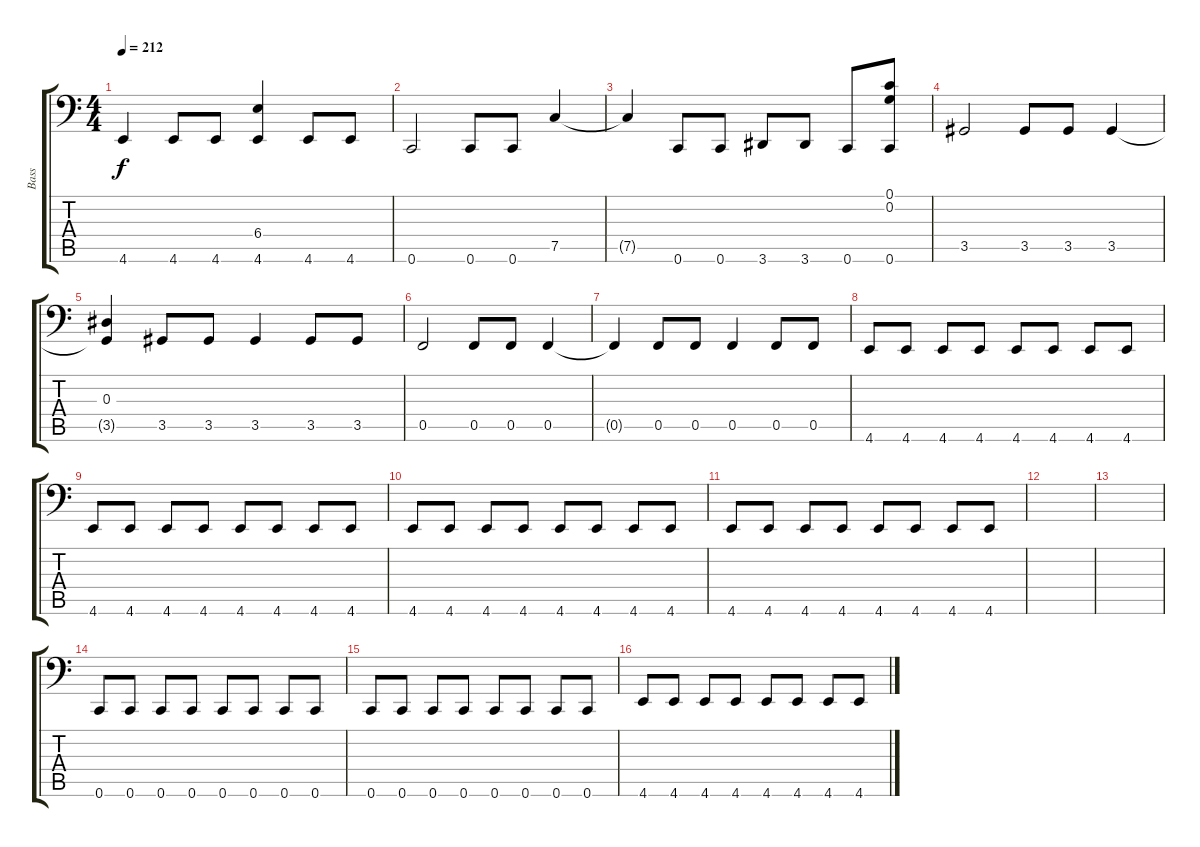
\track ("Bass" "Bass") {instrument electricbassfinger}
\staff {score tabs}
\tuning (C3 G2 Eb2 Bb1 F1 C1) {hide}
\ts (4 4)
\tempo 212
\clef f4
\ks c
4.6{t}.4{dy f} 4.6.8 4.6.8 (6.4 4.6).4 4.6.8 4.6.8 |
0.6.2 0.6.8 0.6.8 7.5.4 |
7.5{t}.4 0.6.8 0.6.8 3.6.8 3.6.8 0.6.8 (0.1 0.2 0.6).8 |
3.5.2 3.5.8 3.5.8 3.5.4 |
(0.3 3.5{t}).4 3.5.8 3.5.8 3.5.4 3.5.8 3.5.8 |
0.5.2 0.5.8 0.5.8 0.5.4 |
0.5{t}.4 0.5.8 0.5.8 0.5.4 0.5.8 0.5.8 |
4.6.8 4.6.8 4.6.8 4.6.8 4.6.8 4.6.8 4.6.8 4.6.8 |
4.6.8 4.6.8 4.6.8 4.6.8 4.6.8 4.6.8 4.6.8 4.6.8 |
4.6.8 4.6.8 4.6.8 4.6.8 4.6.8 4.6.8 4.6.8 4.6.8 |
4.6.8 4.6.8 4.6.8 4.6.8 4.6.8 4.6.8 4.6.8 4.6.8 |
|
|
0.6.8 0.6.8 0.6.8 0.6.8 0.6.8 0.6.8 0.6.8 0.6.8 |
0.6.8 0.6.8 0.6.8 0.6.8 0.6.8 0.6.8 0.6.8 0.6.8 |
4.6.8 4.6.8 4.6.8 4.6.8 4.6.8 4.6.8 4.6.8 4.6.8
